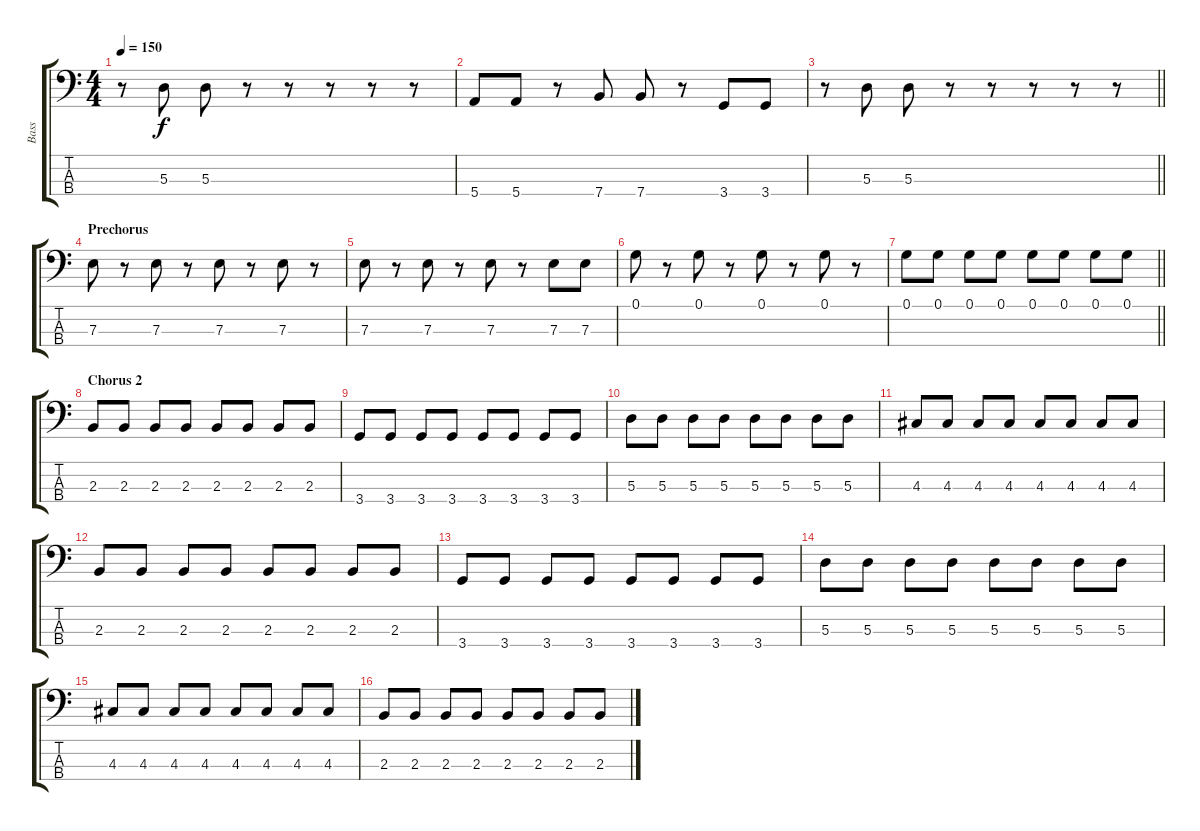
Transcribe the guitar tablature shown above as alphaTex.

\track ("Bass" "Bass") {instrument electricbassfinger}
\staff {score tabs}
\tuning (G2 D2 A1 E1) {hide}
\ts (4 4)
\tempo 150
\clef f4
\ks c
r.8{dy f} 5.3.8 5.3.8 r.8 r.8 r.8 r.8 r.8 |
5.4.8 5.4.8 r.8 7.4.8 7.4.8 r.8 3.4.8 3.4.8 |
\barLineRight lightlight
r.8 5.3.8 5.3.8 r.8 r.8 r.8 r.8 r.8 |
\section ("" "Prechorus")
7.3.8 r.8 7.3.8 r.8 7.3.8 r.8 7.3.8 r.8 |
7.3.8 r.8 7.3.8 r.8 7.3.8 r.8 7.3.8 7.3.8 |
0.1.8 r.8 0.1.8 r.8 0.1.8 r.8 0.1.8 r.8 |
\barLineRight lightlight
0.1.8 0.1.8 0.1.8 0.1.8 0.1.8 0.1.8 0.1.8 0.1.8 |
\section ("" "Chorus 2")
2.3.8 2.3.8 2.3.8 2.3.8 2.3.8 2.3.8 2.3.8 2.3.8 |
3.4.8 3.4.8 3.4.8 3.4.8 3.4.8 3.4.8 3.4.8 3.4.8 |
5.3.8 5.3.8 5.3.8 5.3.8 5.3.8 5.3.8 5.3.8 5.3.8 |
4.3.8 4.3.8 4.3.8 4.3.8 4.3.8 4.3.8 4.3.8 4.3.8 |
2.3.8 2.3.8 2.3.8 2.3.8 2.3.8 2.3.8 2.3.8 2.3.8 |
3.4.8 3.4.8 3.4.8 3.4.8 3.4.8 3.4.8 3.4.8 3.4.8 |
5.3.8 5.3.8 5.3.8 5.3.8 5.3.8 5.3.8 5.3.8 5.3.8 |
4.3.8 4.3.8 4.3.8 4.3.8 4.3.8 4.3.8 4.3.8 4.3.8 |
2.3.8 2.3.8 2.3.8 2.3.8 2.3.8 2.3.8 2.3.8 2.3.8
